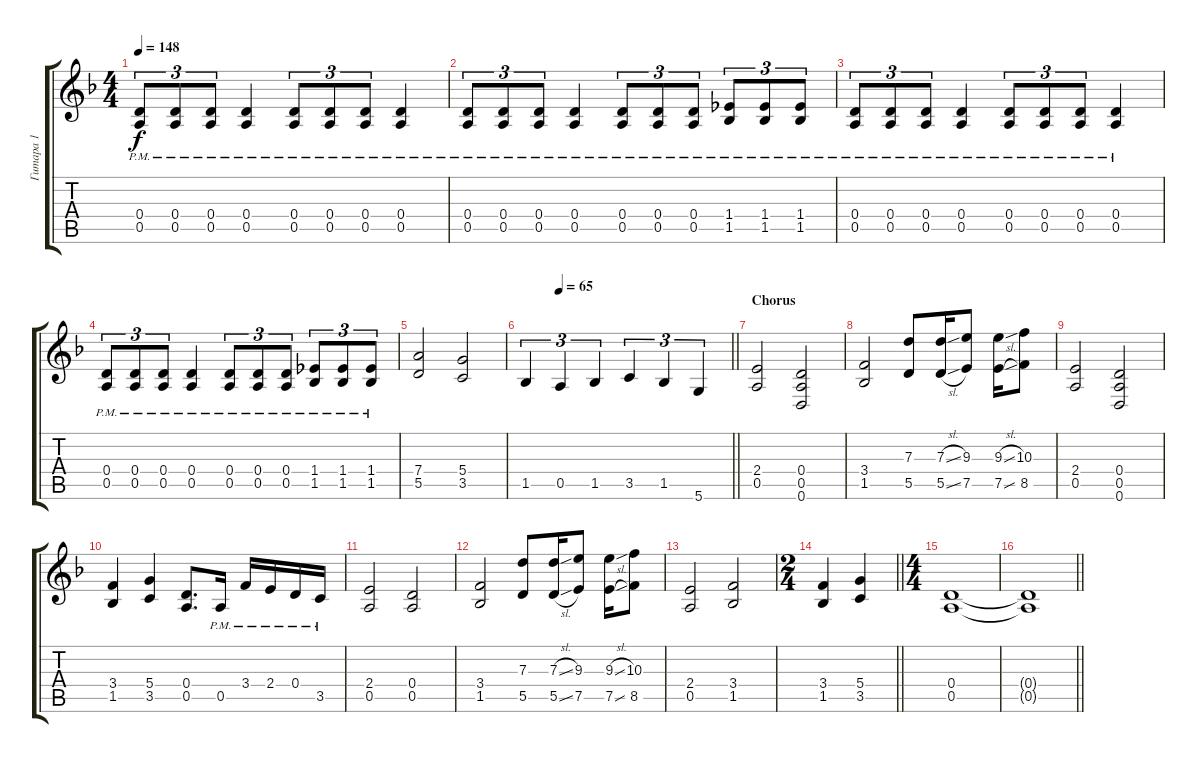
\track ("Гитара 1" "Гитара 1") {instrument distortionguitar}
\staff {score tabs}
\tuning (E4 B3 G3 D3 A2 D2) {hide}
\ts (4 4)
\tempo 148
\clef g2
\ks dminor
(0.4{pm} 0.5{pm}).8{tu (3 2) dy f} (0.4{pm} 0.5{pm}).8{tu (3 2)} (0.4{pm} 0.5{pm}).8{tu (3 2)} (0.4{pm} 0.5{pm}).4 (0.4{pm} 0.5{pm}).8{tu (3 2)} (0.4{pm} 0.5{pm}).8{tu (3 2)} (0.4{pm} 0.5{pm}).8{tu (3 2)} (0.4{pm} 0.5{pm}).4 |
(0.4{pm} 0.5{pm}).8{tu (3 2)} (0.4{pm} 0.5{pm}).8{tu (3 2)} (0.4{pm} 0.5{pm}).8{tu (3 2)} (0.4{pm} 0.5{pm}).4 (0.4{pm} 0.5{pm}).8{tu (3 2)} (0.4{pm} 0.5{pm}).8{tu (3 2)} (0.4{pm} 0.5{pm}).8{tu (3 2)} (1.4{pm} 1.5{pm}).8{tu (3 2)} (1.4{pm} 1.5{pm}).8{tu (3 2)} (1.4{pm} 1.5{pm}).8{tu (3 2)} |
(0.4{pm} 0.5{pm}).8{tu (3 2)} (0.4{pm} 0.5{pm}).8{tu (3 2)} (0.4{pm} 0.5{pm}).8{tu (3 2)} (0.4{pm} 0.5{pm}).4 (0.4{pm} 0.5{pm}).8{tu (3 2)} (0.4{pm} 0.5{pm}).8{tu (3 2)} (0.4{pm} 0.5{pm}).8{tu (3 2)} (0.4{pm} 0.5{pm}).4 |
(0.4{pm} 0.5{pm}).8{tu (3 2)} (0.4{pm} 0.5{pm}).8{tu (3 2)} (0.4{pm} 0.5{pm}).8{tu (3 2)} (0.4{pm} 0.5{pm}).4 (0.4{pm} 0.5{pm}).8{tu (3 2)} (0.4{pm} 0.5{pm}).8{tu (3 2)} (0.4{pm} 0.5{pm}).8{tu (3 2)} (1.4{pm} 1.5{pm}).8{tu (3 2)} (1.4{pm} 1.5{pm}).8{tu (3 2)} (1.4{pm} 1.5{pm}).8{tu (3 2)} |
(7.4 5.5).2 (5.4 3.5).2 |
\tempo (65 0.16666666666666666)
\barLineRight lightlight
1.5.4{tu (3 2)} 0.5.4{tu (3 2)} 1.5.4{tu (3 2)} 3.5.4{tu (3 2)} 1.5.4{tu (3 2)} 5.6.4{tu (3 2)} |
\section ("" "Chorus")
(2.4 0.5).2{volume 9} (0.4 0.5 0.6).2 |
(3.4 1.5).2 (7.3 5.5).8 (7.3{sl} 5.5{sl}).16 (9.3 7.5).8 (9.3{sl} 7.5{sl}).16 (10.3 8.5).8 |
(2.4 0.5).2 (0.4 0.5 0.6).2 |
(3.4 1.5).4 (5.4 3.5).4 (0.4 0.5).8{d} 0.5{pm}.16 3.4{pm}.16 2.4{pm}.16 0.4{pm}.16 3.5{pm}.16 |
(2.4 0.5).2 (0.4 0.5).2 |
(3.4 1.5).2 (7.3 5.5).8 (7.3{sl} 5.5{sl}).16 (9.3 7.5).8 (9.3{sl} 7.5{sl}).16 (10.3 8.5).8 |
(2.4 0.5).2 (3.4 1.5).2 |
\ts (2 4)
\barLineRight lightlight
(3.4 1.5).4 (5.4 3.5).4 |
\ts (4 4)
(0.4 0.5).1 |
\barLineRight lightlight
(0.4{t} 0.5{t}).1
